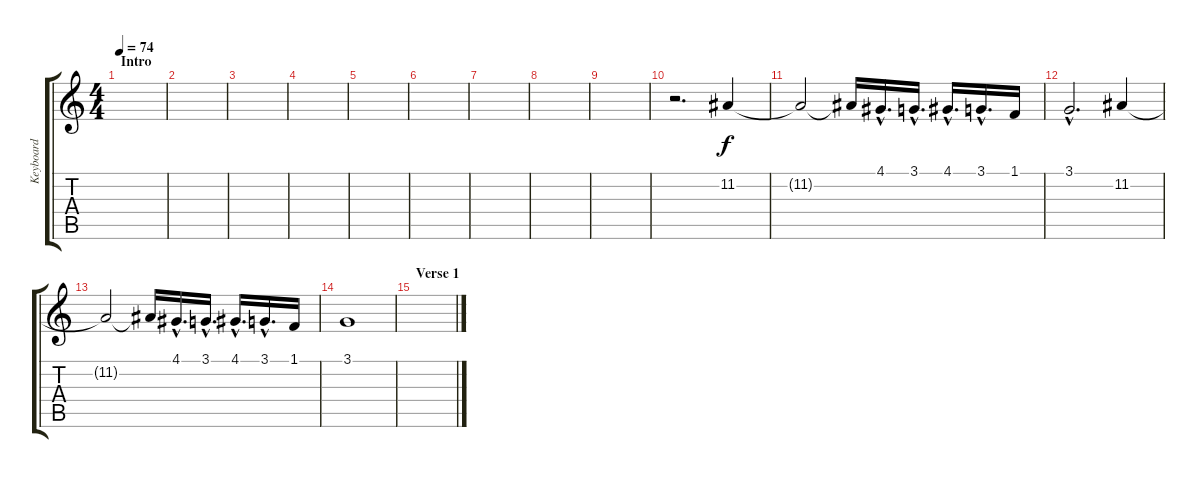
\track ("Keyboard" "Keyboard") {instrument piccolo}
\staff {score tabs}
\tuning (E4 B3 G3 D3 A2 E2) {hide}
\ts (4 4)
\section ("" "Intro")
\tempo 74
\clef g2
\ks c
|
|
|
|
|
|
|
|
|
r.2{d} 11.2.4{volume 7} |
11.2{t}.2 11.2{t}.16 4.1{hac}.16{d} 3.1{hac}.16{d} 4.1{hac}.16{d} 3.1{hac}.16{d} 1.1.16 |
3.1{hac}.2{d volume 4} 11.2.4{volume 7} |
11.2{t}.2 11.2{t}.16 4.1{hac}.16{d} 3.1{hac}.16{d} 4.1{hac}.16{d} 3.1{hac}.16{d} 1.1.16 |
3.1.1{volume 0} |
\section ("" "Verse 1")
